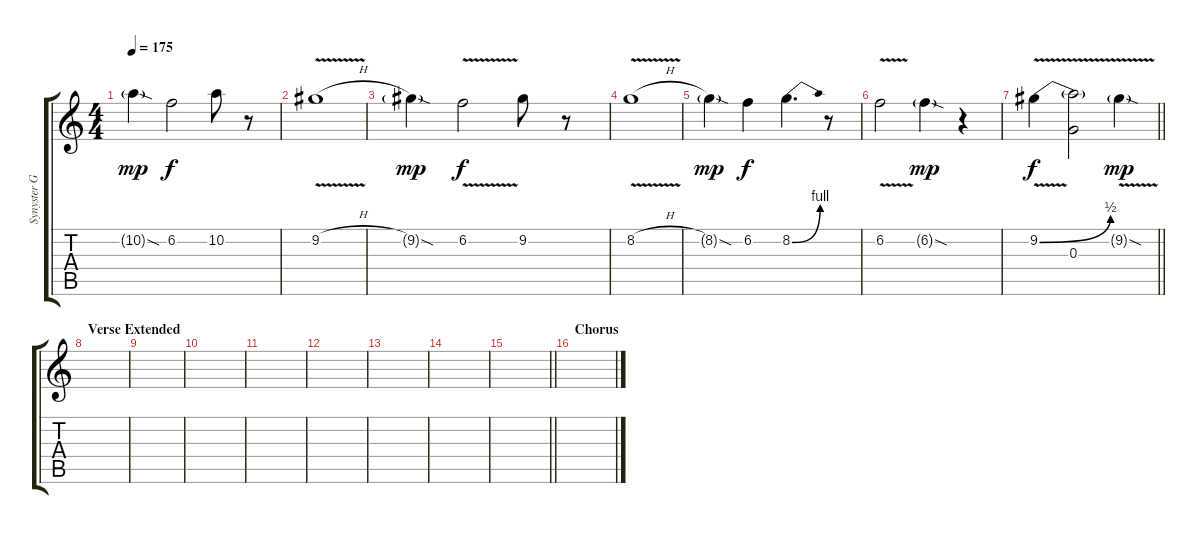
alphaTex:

\track ("Synyster Gates" "Synyster G") {instrument distortionguitar}
\staff {score tabs}
\tuning (E4 B3 G3 D3 A2 D2) {hide}
\ts (4 4)
\tempo 175
\clef g2
\ks c
10.2{sod g}.4{dy mp} 6.2.2{dy f} 10.2.8 r.8 |
9.2{v h}.1 |
9.2{sod g}.4{dy mp} 6.2{v}.2{dy f} 9.2.8 r.8 |
8.2{v h}.1 |
8.2{sod g}.4{dy mp} 6.2.4{dy f} 8.2{be (bend 0 0 60 4)}.4{d} r.8 |
6.2{v}.2 6.2{sod g}.4{dy mp} r.4 |
\barLineRight lightlight
9.2{be (bend 0 0 60 2) v}.4{dy f} (9.2{t} 0.3).2 9.2{v sod g}.4{dy mp} |
\section ("" "Verse Extended")
|
|
|
|
|
|
|
\barLineRight lightlight
|
\section ("" "Chorus")
